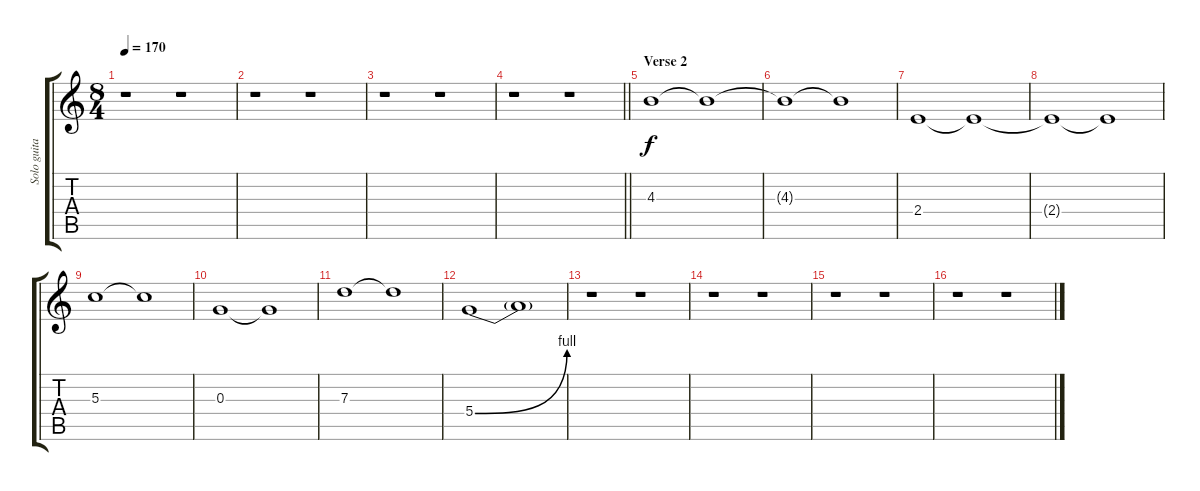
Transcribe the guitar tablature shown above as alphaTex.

\track ("Solo guitar" "Solo guita") {instrument acousticguitarsteel}
\staff {score tabs}
\tuning (E4 B3 G3 D3 A2 E2) {hide}
\ts (8 4)
\tempo 170
\clef g2
\ks c
r.1{dy f} r.1 |
r.1 r.1 |
r.1 r.1 |
\barLineRight lightlight
r.1 r.1 |
\section ("" "Verse 2")
4.3.1{volume 10 instrument overdrivenguitar} 4.3{t}.1 |
4.3{t}.1 4.3{t}.1 |
2.4.1 2.4{t}.1 |
2.4{t}.1 2.4{t}.1 |
5.3.1 5.3{t}.1 |
0.3.1 0.3{t}.1 |
7.3.1 7.3{t}.1 |
5.4{be (bend 0 0 60 4)}.1 5.4{t}.1 |
r.1 r.1 |
r.1 r.1 |
r.1 r.1 |
r.1 r.1
